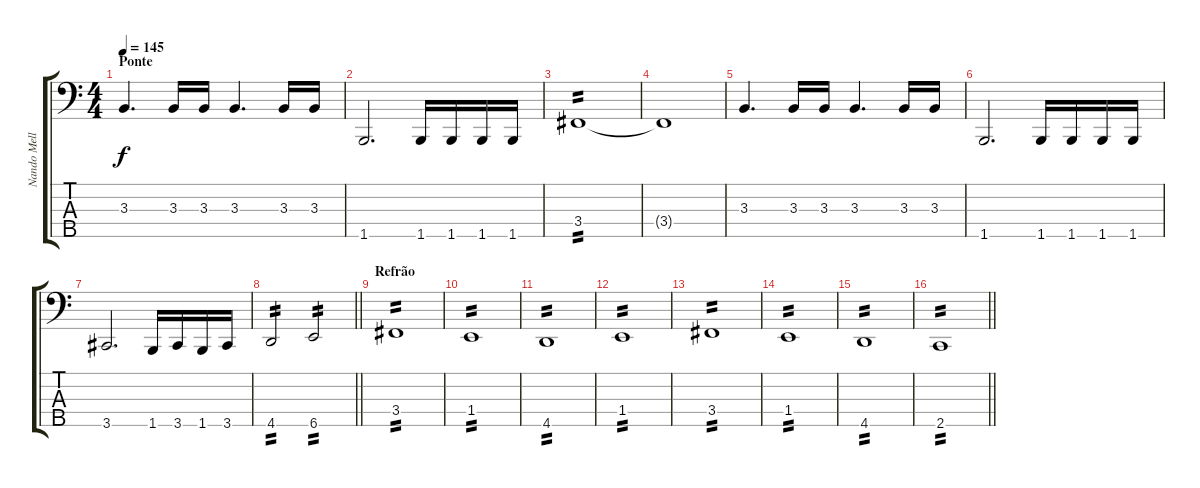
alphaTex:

\track ("Nando Mello" "Nando Mell") {instrument electricbassfinger}
\staff {score tabs}
\tuning (Gb2 Db2 Ab1 Eb1 Bb0) {hide}
\ts (4 4)
\section ("" "Ponte")
\tempo 145
\clef f4
\ks c
3.3.4{d dy f} 3.3.16 3.3.16 3.3.4{d} 3.3.16 3.3.16 |
1.5.2{d} 1.5.16 1.5.16 1.5.16 1.5.16 |
3.4.1{tp 2} |
3.4{t}.1 |
3.3.4{d} 3.3.16 3.3.16 3.3.4{d} 3.3.16 3.3.16 |
1.5.2{d} 1.5.16 1.5.16 1.5.16 1.5.16 |
3.5.2{d} 1.5.16 3.5.16 1.5.16 3.5.16 |
\barLineRight lightlight
4.5.2{tp 2} 6.5.2{tp 2} |
\section ("" "Refrão")
3.4.1{tp 2} |
1.4.1{tp 2} |
4.5.1{tp 2} |
1.4.1{tp 2} |
3.4.1{tp 2} |
1.4.1{tp 2} |
4.5.1{tp 2} |
\barLineRight lightlight
2.5.1{tp 2}
